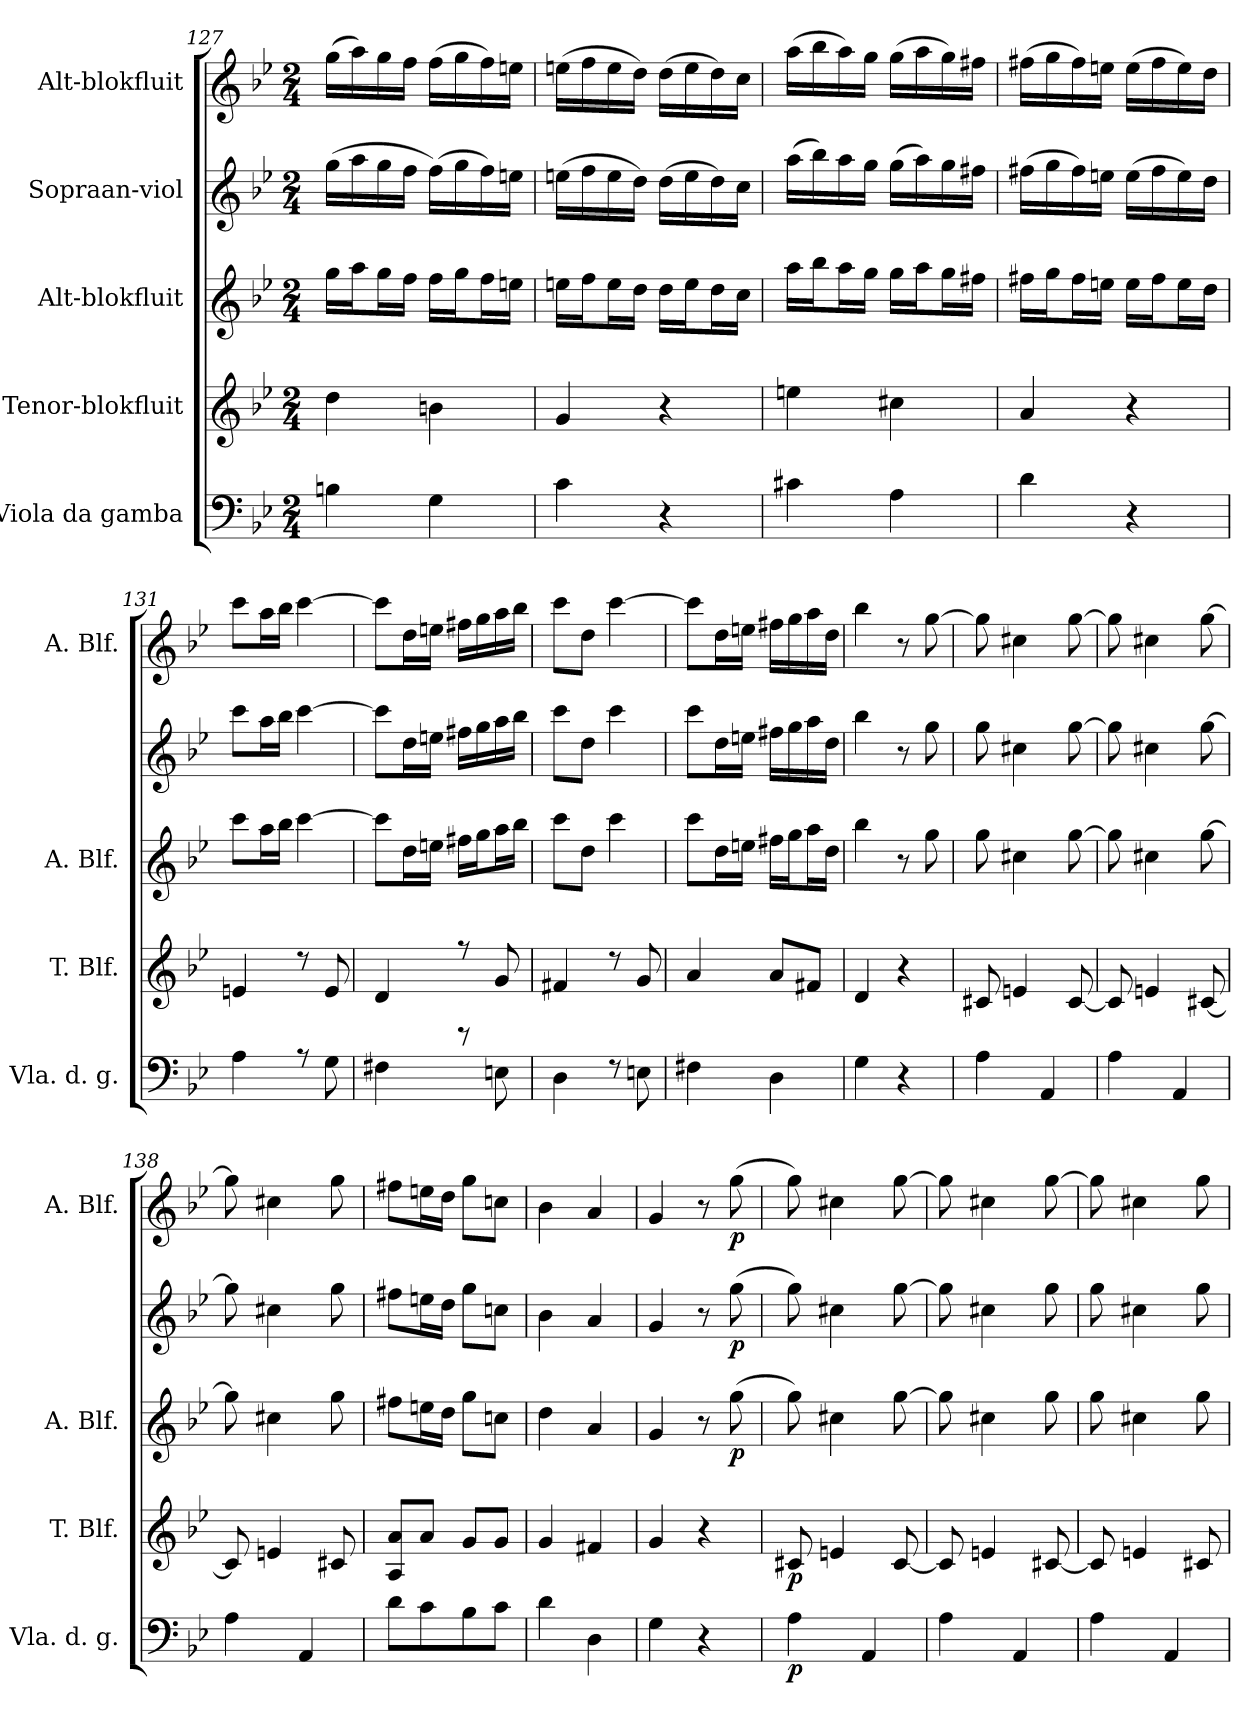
**kern	**dynam	**kern	**dynam	**kern	**dynam	**kern	**dynam	**kern	**dynam
*part5	*part5	*part4	*part4	*part3	*part3	*part2	*part2	*part1	*part1
*staff5	*staff5	*staff4	*staff4	*staff3	*staff3	*staff2	*staff2	*staff1	*staff1
*I"Viola da gamba	*	*I"Tenor-blokfluit	*	*I"Alt-blokfluit	*	*I"Sopraan-viol	*	*I"Alt-blokfluit	*
*I'Vla. d. g.	*	*I'T. Blf.	*	*I'A. Blf.	*	*	*	*I'A. Blf.	*
!!LO:PB:g=z
*clefF4	*	*clefG2	*	*clefG2	*	*clefG2	*	*clefG2	*
*k[b-e-]	*	*k[b-e-]	*	*k[b-e-]	*	*k[b-e-]	*	*k[b-e-]	*
*M2/4	*	*M2/4	*	*M2/4	*	*M2/4	*	*M2/4	*
=127	=127	=127	=127	=127	=127	=127	=127	=127	=127
4Bn\	.	4dd\	.	16gg\LL	.	(16gg\LL	.	(16gg\LL	.
.	.	.	.	16aa\J	.	16aa\	.	16aa\)	.
.	.	.	.	16gg\L	.	16gg\	.	16gg\	.
.	.	.	.	16ff\JJ	.	16ff\JJ	.	16ff\JJ	.
4G\	.	4bn\	.	16ff\LL	.	(16ff\LL)	.	(16ff\LL	.
.	.	.	.	16gg\J	.	16gg\	.	16gg\	.
.	.	.	.	16ff\L	.	16ff\)	.	16ff\)	.
.	.	.	.	16een\JJ	.	16een\JJ	.	16een\JJ	.
=128	=128	=128	=128	=128	=128	=128	=128	=128	=128
4c\	.	4g/	.	16een\LL	.	(16een\LL	.	(16een\LL	.
.	.	.	.	16ff\J	.	16ff\	.	16ff\	.
.	.	.	.	16ee\L	.	16ee\	.	16ee\	.
.	.	.	.	16dd\JJ	.	16dd\JJ)	.	16dd\JJ)	.
4r	.	4r	.	16dd\LL	.	(16dd\LL	.	(16dd\LL	.
.	.	.	.	16ee\J	.	16ee\	.	16ee\	.
.	.	.	.	16dd\L	.	16dd\)	.	16dd\)	.
.	.	.	.	16cc\JJ	.	16cc\JJ	.	16cc\JJ	.
=129	=129	=129	=129	=129	=129	=129	=129	=129	=129
4c#X\	.	4een\	.	16aa\LL	.	(16aa\LL	.	(16aa\LL	.
.	.	.	.	16bb-\J	.	16bb-\)	.	16bb-\	.
.	.	.	.	16aa\L	.	16aa\	.	16aa\)	.
.	.	.	.	16gg\JJ	.	16gg\JJ	.	16gg\JJ	.
4A\	.	4cc#X\	.	16gg\LL	.	(16gg\LL	.	(16gg\LL	.
.	.	.	.	16aa\J	.	16aa\)	.	16aa\	.
.	.	.	.	16gg\L	.	16gg\	.	16gg\)	.
.	.	.	.	16ff#X\JJ	.	16ff#X\JJ	.	16ff#X\JJ	.
=130	=130	=130	=130	=130	=130	=130	=130	=130	=130
4d\	.	4a/	.	16ff#X\LL	.	(16ff#X\LL	.	(16ff#X\LL	.
.	.	.	.	16gg\J	.	16gg\	.	16gg\	.
.	.	.	.	16ff#\L	.	16ff#\)	.	16ff#\)	.
.	.	.	.	16een\JJ	.	16een\JJ	.	16een\JJ	.
4r	.	4r	.	16ee\LL	.	(16ee\LL	.	(16ee\LL	.
.	.	.	.	16ff#\J	.	16ff#\	.	16ff#\	.
.	.	.	.	16ee\L	.	16ee\)	.	16ee\)	.
.	.	.	.	16dd\JJ	.	16dd\JJ	.	16dd\JJ	.
!!LO:LB:g=z
=131	=131	=131	=131	=131	=131	=131	=131	=131	=131
4A\	.	4en/	.	8ccc\L	.	8ccc\L	.	8ccc\L	.
.	.	.	.	16aa\L	.	16aa\L	.	16aa\L	.
.	.	.	.	16bb-\JJ	.	16bb-\JJ	.	16bb-\JJ	.
8rA	.	8rdd	.	[4ccc\	.	[4ccc\	.	[4ccc\	.
8G\	.	8e/	.	.	.	.	.	.	.
=132	=132	=132	=132	=132	=132	=132	=132	=132	=132
4F#X\	.	4d/	.	8ccc\L]	.	8ccc\L]	.	8ccc\L]	.
.	.	.	.	16dd\L	.	16dd\L	.	16dd\L	.
.	.	.	.	16een\JJ	.	16een\JJ	.	16een\JJ	.
8re	.	8rff	.	16ff#X\LL	.	16ff#X\LL	.	16ff#X\LL	.
.	.	.	.	16gg\J	.	16gg\	.	16gg\	.
8En\	.	8g/	.	16aa\L	.	16aa\	.	16aa\	.
.	.	.	.	16bb-\JJ	.	16bb-\JJ	.	16bb-\JJ	.
=133	=133	=133	=133	=133	=133	=133	=133	=133	=133
4D\	.	4f#X/	.	8ccc\L	.	8ccc\L	.	8ccc\L	.
.	.	.	.	8dd\J	.	8dd\J	.	8dd\J	.
8rF	.	8rdd	.	4ccc\	.	4ccc\	.	[4ccc\	.
8En\	.	8g/	.	.	.	.	.	.	.
=134	=134	=134	=134	=134	=134	=134	=134	=134	=134
4F#X\	.	4a/	.	8ccc\L	.	8ccc\L	.	8ccc\L]	.
.	.	.	.	16dd\L	.	16dd\L	.	16dd\L	.
.	.	.	.	16een\JJ	.	16een\JJ	.	16een\JJ	.
4D\	.	8a/L	.	16ff#X\LL	.	16ff#X\LL	.	16ff#X\LL	.
.	.	.	.	16gg\J	.	16gg\	.	16gg\	.
.	.	8f#X/J	.	16aa\L	.	16aa\	.	16aa\	.
.	.	.	.	16dd\JJ	.	16dd\JJ	.	16dd\JJ	.
=135	=135	=135	=135	=135	=135	=135	=135	=135	=135
4G\	.	4d/	.	4bb-\	.	4bb-\	.	4bb-\	.
4r	.	4r	.	8r	.	8r	.	8r	.
.	.	.	.	8gg\	.	8gg\	.	[8gg\	.
=136	=136	=136	=136	=136	=136	=136	=136	=136	=136
4A\	.	8c#X/	.	8gg\	.	8gg\	.	8gg\]	.
.	.	4en/	.	4cc#X\	.	4cc#X\	.	4cc#X\	.
4AA/	.	.	.	.	.	.	.	.	.
.	.	[8c#/	.	[8gg\	.	[8gg\	.	[8gg\	.
!!LO:LB:g=z
=137	=137	=137	=137	=137	=137	=137	=137	=137	=137
4A\	.	8c#/]	.	8gg\]	.	8gg\]	.	8gg\]	.
.	.	4en/	.	4cc#X\	.	4cc#X\	.	4cc#X\	.
4AA/	.	.	.	.	.	.	.	.	.
.	.	[8c#X/	.	[8gg\	.	[8gg\	.	[8gg\	.
=138	=138	=138	=138	=138	=138	=138	=138	=138	=138
4A\	.	8c#/]	.	8gg\]	.	8gg\]	.	8gg\]	.
.	.	4en/	.	4cc#X\	.	4cc#X\	.	4cc#X\	.
4AA/	.	.	.	.	.	.	.	.	.
.	.	8c#X/	.	8gg\	.	8gg\	.	8gg\	.
=139	=139	=139	=139	=139	=139	=139	=139	=139	=139
8d\L	.	8A/ 8a/L	.	8ff#X\L	.	8ff#X\L	.	8ff#X\L	.
8c\	.	8a/J	.	16een\L	.	16een\L	.	16een\L	.
.	.	.	.	16dd\JJ	.	16dd\JJ	.	16dd\JJ	.
8B-\	.	8g/L	.	8gg\L	.	8gg\L	.	8gg\L	.
8c\J	.	8g/J	.	8ccn\J	.	8ccn\J	.	8ccn\J	.
=140	=140	=140	=140	=140	=140	=140	=140	=140	=140
4d\	.	4g/	.	4dd\	.	4b-\	.	4b-\	.
4D\	.	4f#X/	.	4a/	.	4a/	.	4a/	.
=141	=141	=141	=141	=141	=141	=141	=141	=141	=141
4G\	.	4g/	.	4g/	.	4g/	.	4g/	.
4r	.	4r	.	8r	.	8r	.	8r	.
!	!	!	!	!	!LO:DY:b	!	!LO:DY:b	!	!LO:DY:b
.	.	.	.	(8gg\	p	(8gg\	p	(8gg\	p
=142	=142	=142	=142	=142	=142	=142	=142	=142	=142
!	!LO:DY:b	!	!LO:DY:b	!	!	!	!	!	!
4A\	p	8c#X/	p	8gg\)	.	8gg\)	.	8gg\)	.
.	.	4en/	.	4cc#X\	.	4cc#X\	.	4cc#X\	.
4AA/	.	.	.	.	.	.	.	.	.
.	.	[8c#/	.	[8gg\	.	[8gg\	.	[8gg\	.
=143	=143	=143	=143	=143	=143	=143	=143	=143	=143
4A\	.	8c#/]	.	8gg\]	.	8gg\]	.	8gg\]	.
.	.	4en/	.	4cc#X\	.	4cc#X\	.	4cc#X\	.
4AA/	.	.	.	.	.	.	.	.	.
.	.	[8c#X/	.	8gg\	.	8gg\	.	[8gg\	.
!!LO:PB:g=z
=144	=144	=144	=144	=144	=144	=144	=144	=144	=144
4A\	.	8c#/]	.	8gg\	.	8gg\	.	8gg\]	.
.	.	4en/	.	4cc#X\	.	4cc#X\	.	4cc#X\	.
4AA/	.	.	.	.	.	.	.	.	.
.	.	8c#X/	.	8gg\	.	8gg\	.	8gg\	.
=	=	=	=	=	=	=	=	=	=
*-	*-	*-	*-	*-	*-	*-	*-	*-	*-
